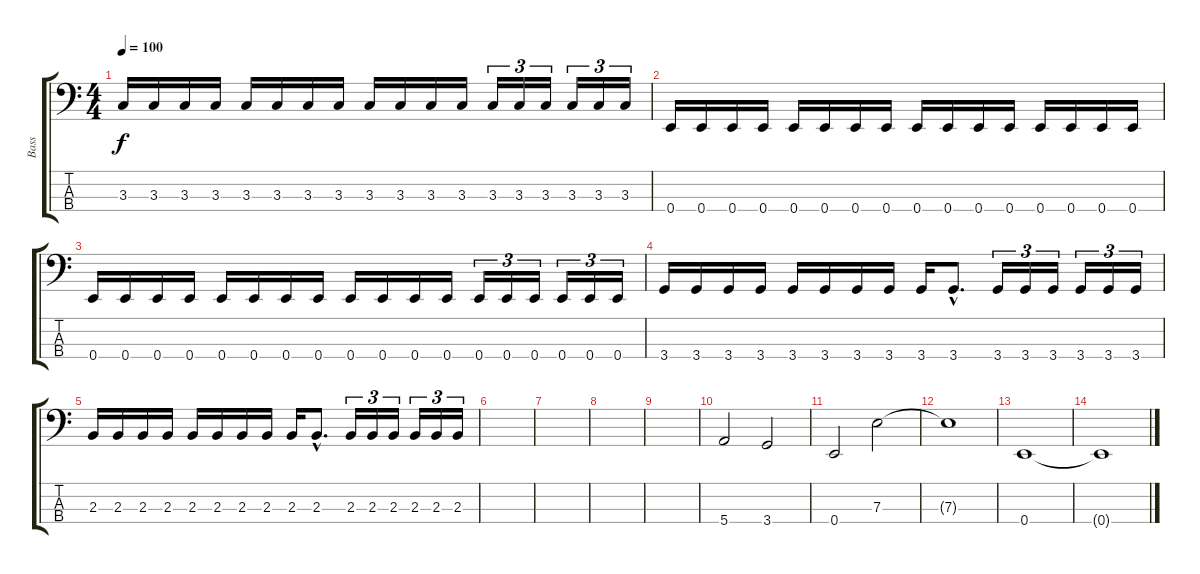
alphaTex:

\track ("Bass" "Bass") {instrument electricbassfinger}
\staff {score tabs}
\tuning (G2 D2 A1 E1) {hide}
\ts (4 4)
\tempo 100
\clef f4
\ks c
3.3.16{dy f} 3.3.16 3.3.16 3.3.16 3.3.16 3.3.16 3.3.16 3.3.16 3.3.16 3.3.16 3.3.16 3.3.16 3.3.16{tu (3 2)} 3.3.16{tu (3 2)} 3.3.16{tu (3 2)} 3.3.16{tu (3 2)} 3.3.16{tu (3 2)} 3.3.16{tu (3 2)} |
0.4.16 0.4.16 0.4.16 0.4.16 0.4.16 0.4.16 0.4.16 0.4.16 0.4.16 0.4.16 0.4.16 0.4.16 0.4.16 0.4.16 0.4.16 0.4.16 |
0.4.16 0.4.16 0.4.16 0.4.16 0.4.16 0.4.16 0.4.16 0.4.16 0.4.16 0.4.16 0.4.16 0.4.16 0.4.16{tu (3 2)} 0.4.16{tu (3 2)} 0.4.16{tu (3 2)} 0.4.16{tu (3 2)} 0.4.16{tu (3 2)} 0.4.16{tu (3 2)} |
3.4.16 3.4.16 3.4.16 3.4.16 3.4.16 3.4.16 3.4.16 3.4.16 3.4.16 3.4{hac}.8{d} 3.4.16{tu (3 2)} 3.4.16{tu (3 2)} 3.4.16{tu (3 2)} 3.4.16{tu (3 2)} 3.4.16{tu (3 2)} 3.4.16{tu (3 2)} |
2.3.16 2.3.16 2.3.16 2.3.16 2.3.16 2.3.16 2.3.16 2.3.16 2.3.16 2.3{hac}.8{d} 2.3.16{tu (3 2)} 2.3.16{tu (3 2)} 2.3.16{tu (3 2)} 2.3.16{tu (3 2)} 2.3.16{tu (3 2)} 2.3.16{tu (3 2)} |
|
|
|
|
5.4.2 3.4.2 |
0.4.2 7.3.2 |
7.3{t}.1 |
0.4.1 |
0.4{t}.1
